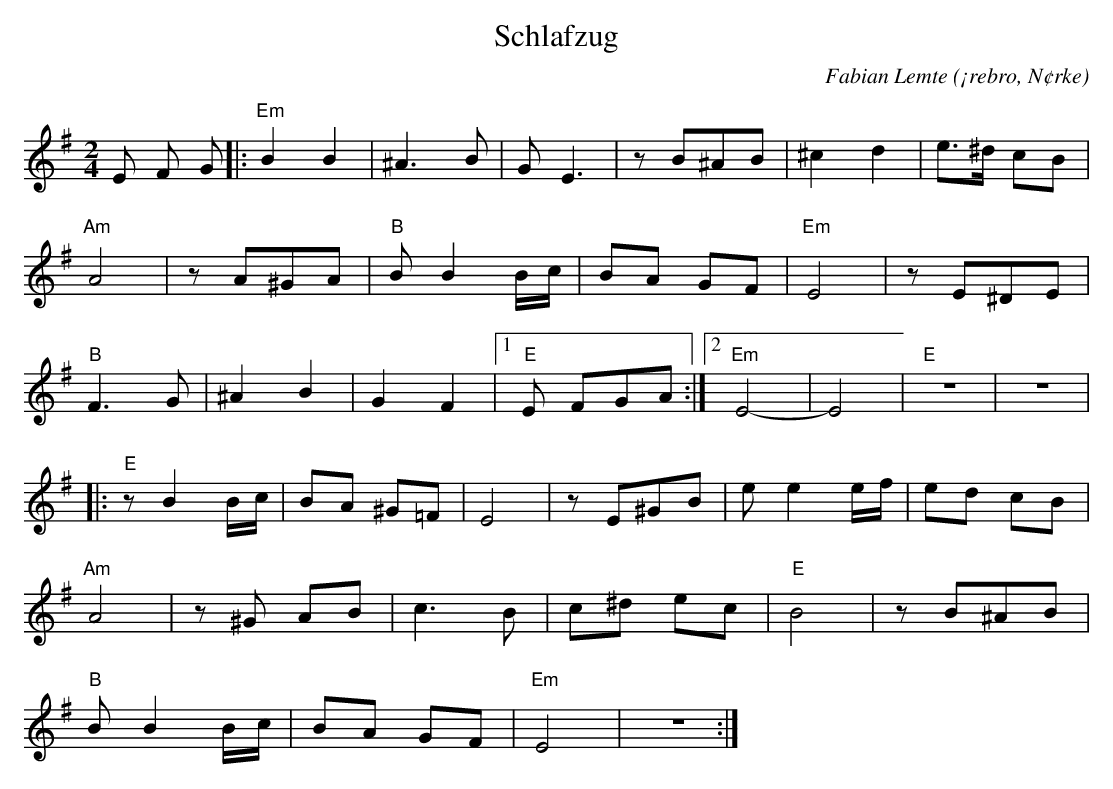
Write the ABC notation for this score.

X:1
T:Schlafzug
O:¡rebro, N¢rke
C:Fabian Lemte
Q: Klezmer
M:2/4
L:1/8
K:Em, E
E F G |:"Em" B2 B2 | ^A3B | GE3 | zB^AB | ^c2 d2 | e>^d cB |
"Am" A4 | zA^GA |"B" B B2 B/2c/2 | BA GF |"Em" E4 | zE^DE |
"B" F3G | ^A2 B2 | G2 F2 |1"E" E FGA :|2"Em" E4- | E4 |"E" z4 | z4 |
|:"E" zB2 B/2c/2 | BA ^G=F | E4 | zE^GB | e e2 e/2f/2| ed cB |
"Am" A4 | z^G AB | c3B | c^d ec |"E" B4 | zB^AB |
"B" B B2 B/2c/2 | BA GF |"Em" E4 | z4 :|
